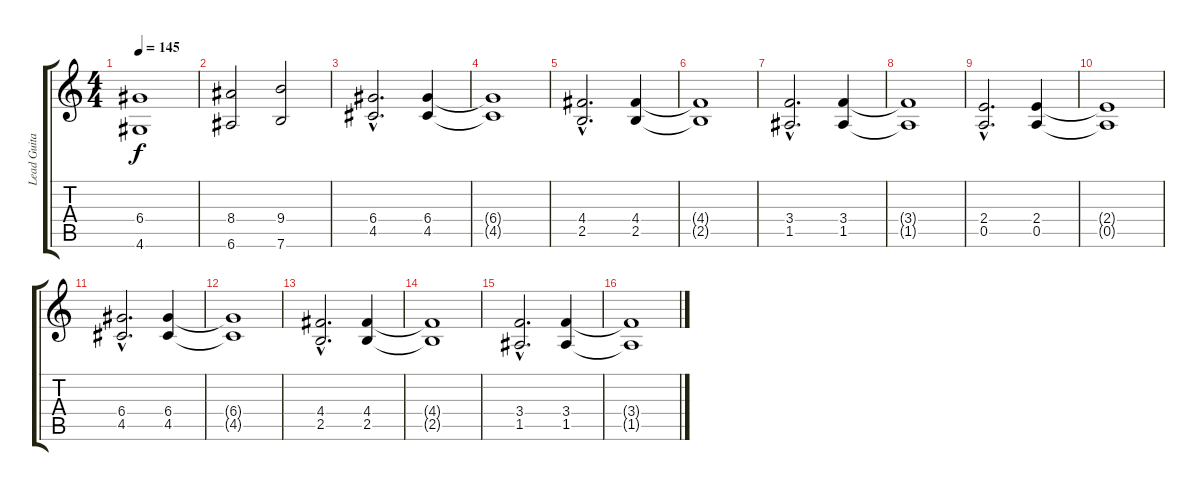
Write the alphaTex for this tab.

\track ("Lead Guitar" "Lead Guita") {instrument distortionguitar}
\staff {score tabs}
\tuning (E4 B3 G3 D3 A2 E2) {hide}
\ts (4 4)
\tempo 145
\clef g2
\ks c
(6.4 4.6).1{dy f} |
(8.4 6.6).2 (9.4 7.6).2 |
(6.4{hac} 4.5{hac}).2{d} (6.4 4.5).4 |
(6.4{t} 4.5{t}).1 |
(4.4{hac} 2.5{hac}).2{d} (4.4 2.5).4 |
(4.4{t} 2.5{t}).1 |
(3.4{hac} 1.5{hac}).2{d} (3.4 1.5).4 |
(3.4{t} 1.5{t}).1 |
(2.4{hac} 0.5{hac}).2{d} (2.4 0.5).4 |
(2.4{t} 0.5{t}).1 |
(6.4{hac} 4.5{hac}).2{d} (6.4 4.5).4 |
(6.4{t} 4.5{t}).1 |
(4.4{hac} 2.5{hac}).2{d} (4.4 2.5).4 |
(4.4{t} 2.5{t}).1 |
(3.4{hac} 1.5{hac}).2{d} (3.4 1.5).4 |
(3.4{t} 1.5{t}).1
